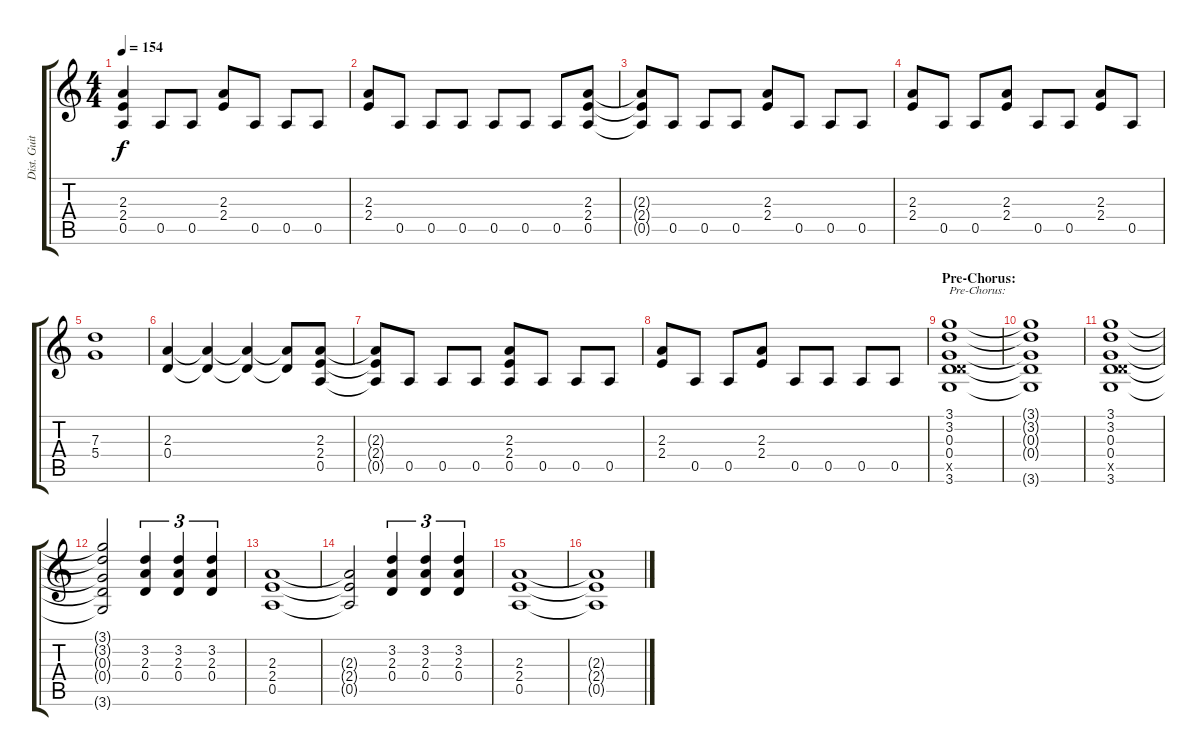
\track ("Dist. Guitar 2" "Dist. Guit") {instrument distortionguitar}
\staff {score tabs}
\tuning (E4 B3 G3 D3 A2 E2) {hide}
\ts (4 4)
\tempo 154
\clef g2
\ks c
(2.3 2.4 0.5).4{dy f} 0.5.8 0.5.8 (2.3 2.4).8 0.5.8 0.5.8 0.5.8 |
(2.3 2.4).8 0.5.8 0.5.8 0.5.8 0.5.8 0.5.8 0.5.8 (2.3 2.4 0.5).8 |
(2.3{t} 2.4{t} 0.5{t}).8 0.5.8 0.5.8 0.5.8 (2.3 2.4).8 0.5.8 0.5.8 0.5.8 |
(2.3 2.4).8 0.5.8 0.5.8 (2.3 2.4).8 0.5.8 0.5.8 (2.3 2.4).8 0.5.8 |
(7.3 5.4).1 |
(2.3 0.4).4 (2.3{t} 0.4{t}).4 (2.3{t} 0.4{t}).4 (2.3{t} 0.4{t}).8 (2.3 2.4 0.5).8 |
(2.3{t} 2.4{t} 0.5{t}).8 0.5.8 0.5.8 0.5.8 (2.3 2.4 0.5).8 0.5.8 0.5.8 0.5.8 |
(2.3 2.4).8 0.5.8 0.5.8 (2.3 2.4).8 0.5.8 0.5.8 0.5.8 0.5.8 |
\section ("" "Pre-Chorus:")
(3.1 3.2 0.3 0.4 5.5{x} 3.6).1{txt "Pre-Chorus:"} |
(3.1{t} 3.2{t} 0.3{t} 0.4{t} 3.6{t}).1 |
(3.1 3.2 0.3 0.4 5.5{x} 3.6).1 |
(3.1{t} 3.2{t} 0.3{t} 0.4{t} 3.6{t}).2 (3.2 2.3 0.4).4{tu (3 2)} (3.2 2.3 0.4).4{tu (3 2)} (3.2 2.3 0.4).4{tu (3 2)} |
(2.3 2.4 0.5).1 |
(2.3{t} 2.4{t} 0.5{t}).2 (3.2 2.3 0.4).4{tu (3 2)} (3.2 2.3 0.4).4{tu (3 2)} (3.2 2.3 0.4).4{tu (3 2)} |
(2.3 2.4 0.5).1 |
(2.3{t} 2.4{t} 0.5{t}).1
